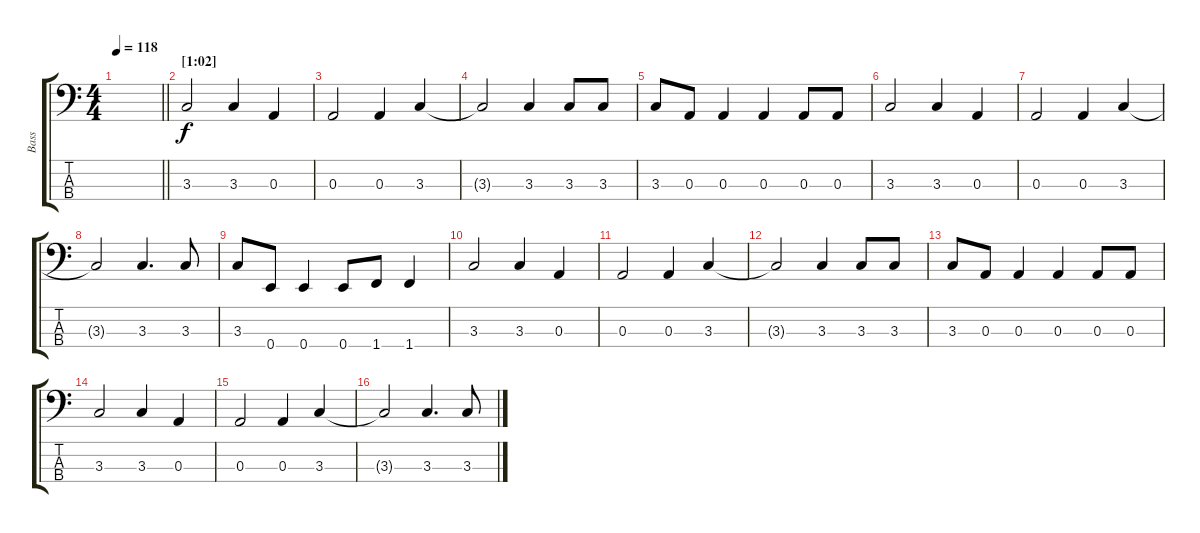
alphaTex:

\track ("Bass" "Bass") {instrument electricbasspick}
\staff {score tabs}
\tuning (G2 D2 A1 E1) {hide}
\ts (4 4)
\tempo 118
\clef f4
\barLineRight lightlight
\ks c
|
\section ("" "[1:02]")
3.3.2 3.3.4 0.3.4 |
0.3.2 0.3.4 3.3.4 |
3.3{t}.2 3.3.4 3.3.8 3.3.8 |
3.3.8 0.3.8 0.3.4 0.3.4 0.3.8 0.3.8 |
3.3.2 3.3.4 0.3.4 |
0.3.2 0.3.4 3.3.4 |
3.3{t}.2 3.3.4{d} 3.3.8 |
3.3.8 0.4.8 0.4.4 0.4.8 1.4.8 1.4.4 |
3.3.2 3.3.4 0.3.4 |
0.3.2 0.3.4 3.3.4 |
3.3{t}.2 3.3.4 3.3.8 3.3.8 |
3.3.8 0.3.8 0.3.4 0.3.4 0.3.8 0.3.8 |
3.3.2 3.3.4 0.3.4 |
0.3.2 0.3.4 3.3.4 |
3.3{t}.2 3.3.4{d} 3.3.8
